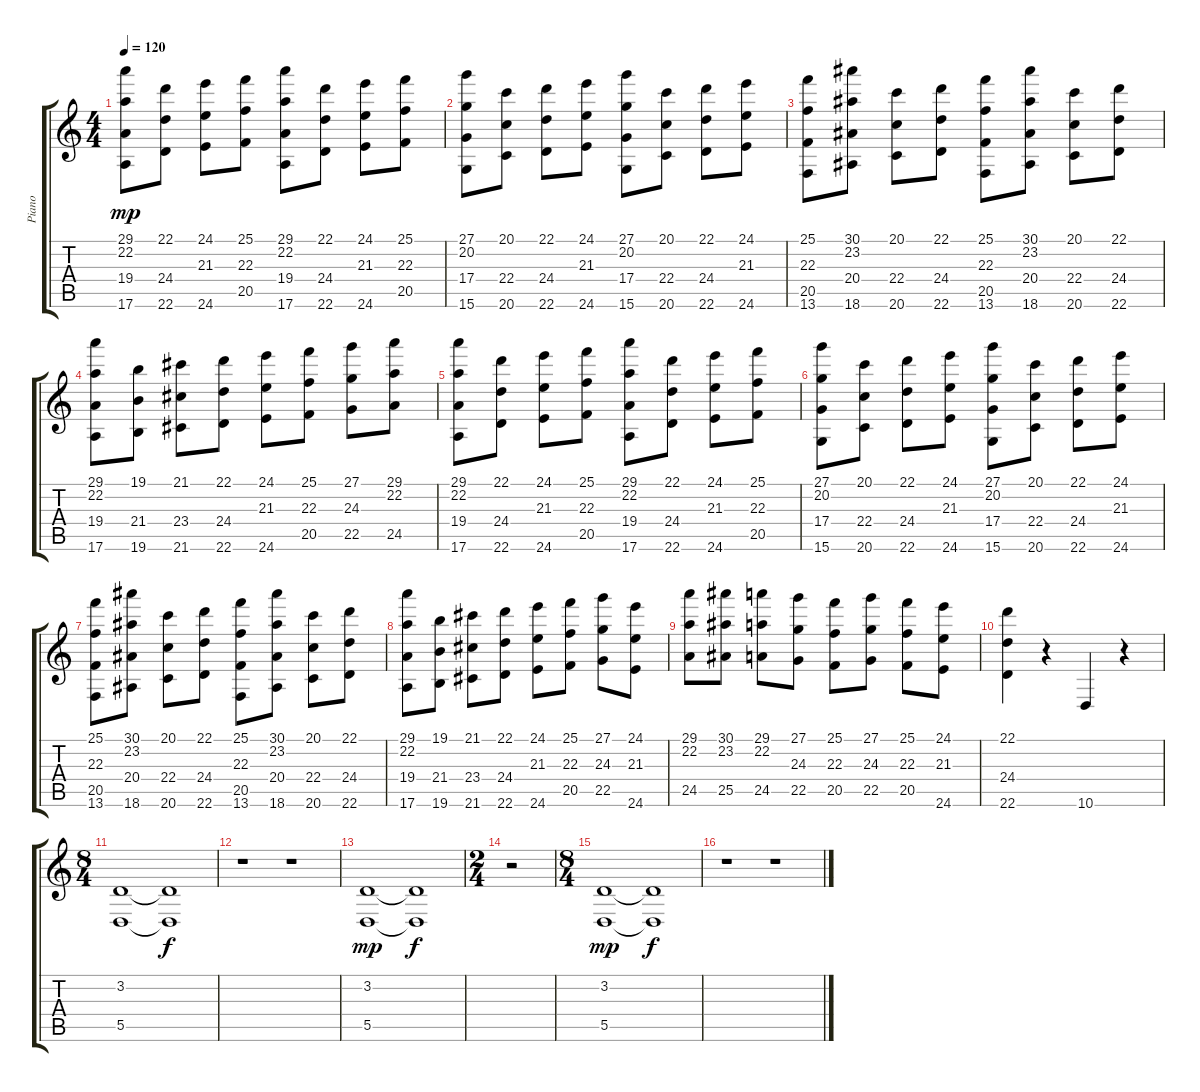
\track ("Piano" "Piano") {instrument acousticgrandpiano}
\staff {score tabs}
\tuning (E4 B3 G3 D3 A2 E2) {hide}
\ts (4 4)
\tempo 120
\clef g2
\ks c
(29.1 22.2 19.4 17.6).8{dy mp} (22.1 24.4 22.6).8 (24.1 21.3 24.6).8 (25.1 22.3 20.5).8 (29.1 22.2 19.4 17.6).8 (22.1 24.4 22.6).8 (24.1 21.3 24.6).8 (25.1 22.3 20.5).8 |
(27.1 20.2 17.4 15.6).8 (20.1 22.4 20.6).8 (22.1 24.4 22.6).8 (24.1 21.3 24.6).8 (27.1 20.2 17.4 15.6).8 (20.1 22.4 20.6).8 (22.1 24.4 22.6).8 (24.1 21.3 24.6).8 |
(25.1 22.3 20.5 13.6).8 (30.1 23.2 20.4 18.6).8 (20.1 22.4 20.6).8 (22.1 24.4 22.6).8 (25.1 22.3 20.5 13.6).8 (30.1 23.2 20.4 18.6).8 (20.1 22.4 20.6).8 (22.1 24.4 22.6).8 |
(29.1 22.2 19.4 17.6).8 (19.1 21.4 19.6).8 (21.1 23.4 21.6).8 (22.1 24.4 22.6).8 (24.1 21.3 24.6).8 (25.1 22.3 20.5).8 (27.1 24.3 22.5).8 (29.1 22.2 24.5).8 |
(29.1 22.2 19.4 17.6).8 (22.1 24.4 22.6).8 (24.1 21.3 24.6).8 (25.1 22.3 20.5).8 (29.1 22.2 19.4 17.6).8 (22.1 24.4 22.6).8 (24.1 21.3 24.6).8 (25.1 22.3 20.5).8 |
(27.1 20.2 17.4 15.6).8 (20.1 22.4 20.6).8 (22.1 24.4 22.6).8 (24.1 21.3 24.6).8 (27.1 20.2 17.4 15.6).8 (20.1 22.4 20.6).8 (22.1 24.4 22.6).8 (24.1 21.3 24.6).8 |
(25.1 22.3 20.5 13.6).8 (30.1 23.2 20.4 18.6).8 (20.1 22.4 20.6).8 (22.1 24.4 22.6).8 (25.1 22.3 20.5 13.6).8 (30.1 23.2 20.4 18.6).8 (20.1 22.4 20.6).8 (22.1 24.4 22.6).8 |
(29.1 22.2 19.4 17.6).8 (19.1 21.4 19.6).8 (21.1 23.4 21.6).8 (22.1 24.4 22.6).8 (24.1 21.3 24.6).8 (25.1 22.3 20.5).8 (27.1 24.3 22.5).8 (24.1 21.3 24.6).8 |
(29.1 22.2 24.5).8 (30.1 23.2 25.5).8 (29.1 22.2 24.5).8 (27.1 24.3 22.5).8 (25.1 22.3 20.5).8 (27.1 24.3 22.5).8 (25.1 22.3 20.5).8 (24.1 21.3 24.6).8 |
(22.1 24.4 22.6).4 r.4 10.6.4 r.4 |
\ts (8 4)
(3.2 5.5).1 (3.2{t} 5.5{t}).1{dy f} |
r.1 r.1 |
(3.2 5.5).1{dy mp} (3.2{t} 5.5{t}).1{dy f} |
\ts (2 4)
r.2 |
\ts (8 4)
(3.2 5.5).1{dy mp} (3.2{t} 5.5{t}).1{dy f} |
r.1 r.1
